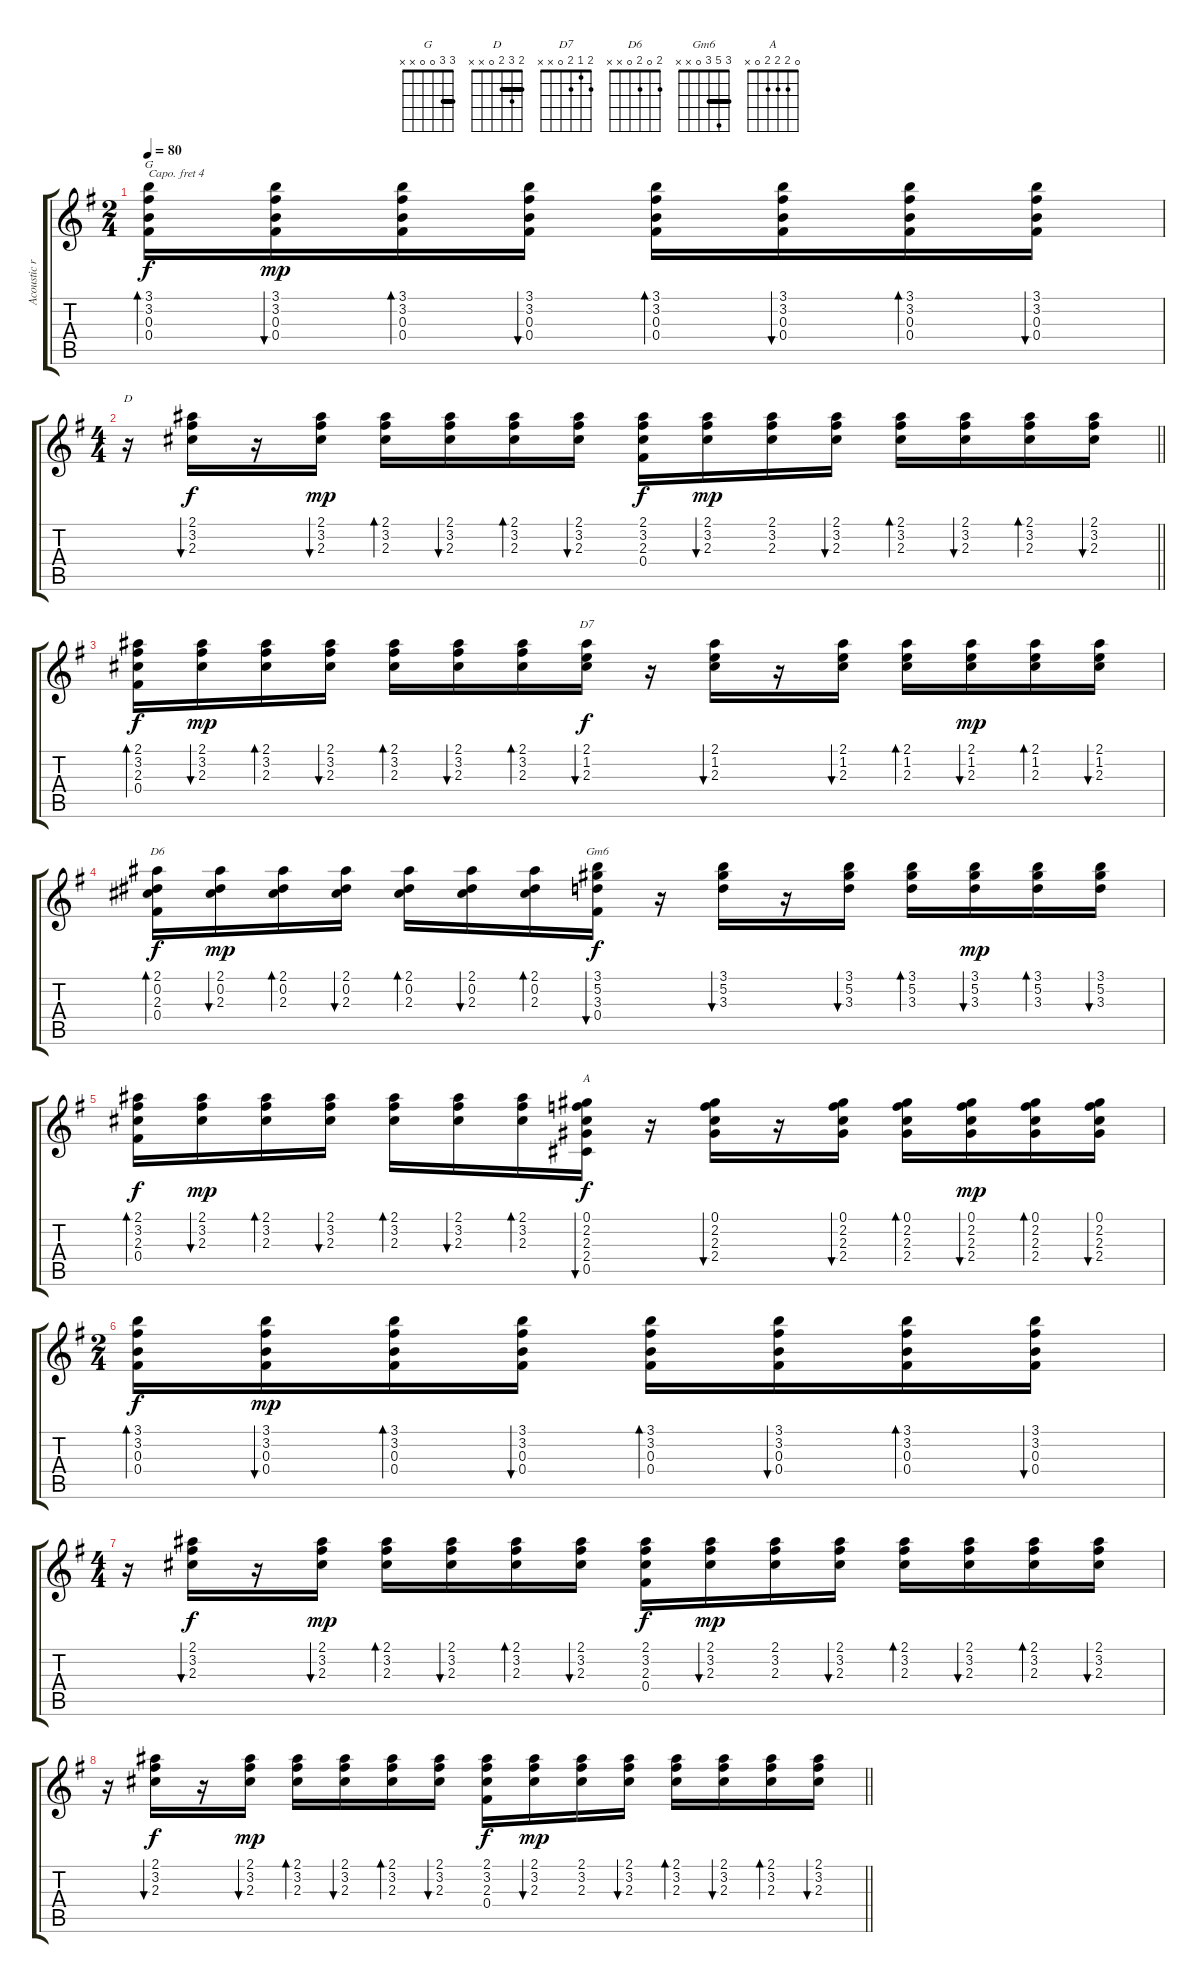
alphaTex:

\track ("Acoustic rhythm guitar (Capo IV)" "Acoustic r") {instrument acousticguitarnylon}
\staff {score tabs}
\capo 4
\tuning (E4 B3 G3 D3 A2 E2) {hide}
\chord ("G" 3 3 0 0 x x) {barre 3}
\chord ("D" 2 3 2 0 x x) {barre 2}
\chord ("D7" 2 1 2 0 x x)
\chord ("D6" 2 0 2 0 x x)
\chord ("Gm6" 3 5 3 0 x x) {barre 3}
\chord ("A" 0 2 2 2 0 x)
\ts (2 4)
\tempo 80
\clef g2
\ks g
(3.1 3.2 0.3 0.4).16{bd 30 ch "G" dy f} (3.1 3.2 0.3 0.4).16{bu 30 dy mp} (3.1 3.2 0.3 0.4).16{bd 30} (3.1 3.2 0.3 0.4).16{bu 30} (3.1 3.2 0.3 0.4).16{bd 30} (3.1 3.2 0.3 0.4).16{bu 30} (3.1 3.2 0.3 0.4).16{bd 30} (3.1 3.2 0.3 0.4).16{bu 30} |
\ts (4 4)
\barLineRight lightlight
r.16{ch "D"} (2.1 3.2 2.3).16{bu 30 dy f} r.16 (2.1 3.2 2.3).16{bu 30 dy mp} (2.1 3.2 2.3).16{bd 30} (2.1 3.2 2.3).16{bu 30} (2.1 3.2 2.3).16{bd 30} (2.1 3.2 2.3).16{bu 30} (2.1 3.2 2.3 0.4).16{dy f} (2.1 3.2 2.3).16{bu 30 dy mp} (2.1 3.2 2.3).16 (2.1 3.2 2.3).16{bu 30} (2.1 3.2 2.3).16{bd 30} (2.1 3.2 2.3).16{bu 30} (2.1 3.2 2.3).16{bd 30} (2.1 3.2 2.3).16{bu 30} |
(2.1 3.2 2.3 0.4).16{bd 30 dy f} (2.1 3.2 2.3).16{bu 30 dy mp} (2.1 3.2 2.3).16{bd 30} (2.1 3.2 2.3).16{bu 30} (2.1 3.2 2.3).16{bd 30} (2.1 3.2 2.3).16{bu 30} (2.1 3.2 2.3).16{bd 30} (2.1 1.2 2.3).16{bu 30 ch "D7" dy f} r.16 (2.1 1.2 2.3).16{bu 30} r.16 (2.1 1.2 2.3).16{bu 30} (2.1 1.2 2.3).16{bd 30} (2.1 1.2 2.3).16{bu 30 dy mp} (2.1 1.2 2.3).16{bd 30} (2.1 1.2 2.3).16{bu 30} |
(2.1 0.2 2.3 0.4).16{bd 30 ch "D6" dy f} (2.1 0.2 2.3).16{bu 30 dy mp} (2.1 0.2 2.3).16{bd 30} (2.1 0.2 2.3).16{bu 30} (2.1 0.2 2.3).16{bd 30} (2.1 0.2 2.3).16{bu 30} (2.1 0.2 2.3).16{bd 30} (3.1 5.2 3.3 0.4).16{bu 30 ch "Gm6" dy f} r.16 (3.1 5.2 3.3).16{bu 30} r.16 (3.1 5.2 3.3).16{bu 30} (3.1 5.2 3.3).16{bd 30} (3.1 5.2 3.3).16{bu 30 dy mp} (3.1 5.2 3.3).16{bd 30} (3.1 5.2 3.3).16{bu 30} |
(2.1 3.2 2.3 0.4).16{bd 30 dy f} (2.1 3.2 2.3).16{bu 30 dy mp} (2.1 3.2 2.3).16{bd 30} (2.1 3.2 2.3).16{bu 30} (2.1 3.2 2.3).16{bd 30} (2.1 3.2 2.3).16{bu 30} (2.1 3.2 2.3).16{bd 30} (0.1 2.2 2.3 2.4 0.5).16{bu 30 ch "A" dy f} r.16 (0.1 2.2 2.3 2.4).16{bu 30} r.16 (0.1 2.2 2.3 2.4).16{bu 30} (0.1 2.2 2.3 2.4).16{bd 30} (0.1 2.2 2.3 2.4).16{bu 30 dy mp} (0.1 2.2 2.3 2.4).16{bd 30} (0.1 2.2 2.3 2.4).16{bu 30} |
\ts (2 4)
(3.1 3.2 0.3 0.4).16{bd 30 dy f} (3.1 3.2 0.3 0.4).16{bu 30 dy mp} (3.1 3.2 0.3 0.4).16{bd 30} (3.1 3.2 0.3 0.4).16{bu 30} (3.1 3.2 0.3 0.4).16{bd 30} (3.1 3.2 0.3 0.4).16{bu 30} (3.1 3.2 0.3 0.4).16{bd 30} (3.1 3.2 0.3 0.4).16{bu 30} |
\ts (4 4)
r.16 (2.1 3.2 2.3).16{bu 30 dy f} r.16 (2.1 3.2 2.3).16{bu 30 dy mp} (2.1 3.2 2.3).16{bd 30} (2.1 3.2 2.3).16{bu 30} (2.1 3.2 2.3).16{bd 30} (2.1 3.2 2.3).16{bu 30} (2.1 3.2 2.3 0.4).16{dy f} (2.1 3.2 2.3).16{bu 30 dy mp} (2.1 3.2 2.3).16 (2.1 3.2 2.3).16{bu 30} (2.1 3.2 2.3).16{bd 30} (2.1 3.2 2.3).16{bu 30} (2.1 3.2 2.3).16{bd 30} (2.1 3.2 2.3).16{bu 30} |
\barLineRight lightlight
r.16 (2.1 3.2 2.3).16{bu 30 dy f} r.16 (2.1 3.2 2.3).16{bu 30 dy mp} (2.1 3.2 2.3).16{bd 30} (2.1 3.2 2.3).16{bu 30} (2.1 3.2 2.3).16{bd 30} (2.1 3.2 2.3).16{bu 30} (2.1 3.2 2.3 0.4).16{dy f} (2.1 3.2 2.3).16{bu 30 dy mp} (2.1 3.2 2.3).16 (2.1 3.2 2.3).16{bu 30} (2.1 3.2 2.3).16{bd 30} (2.1 3.2 2.3).16{bu 30} (2.1 3.2 2.3).16{bd 30} (2.1 3.2 2.3).16{bu 30}
